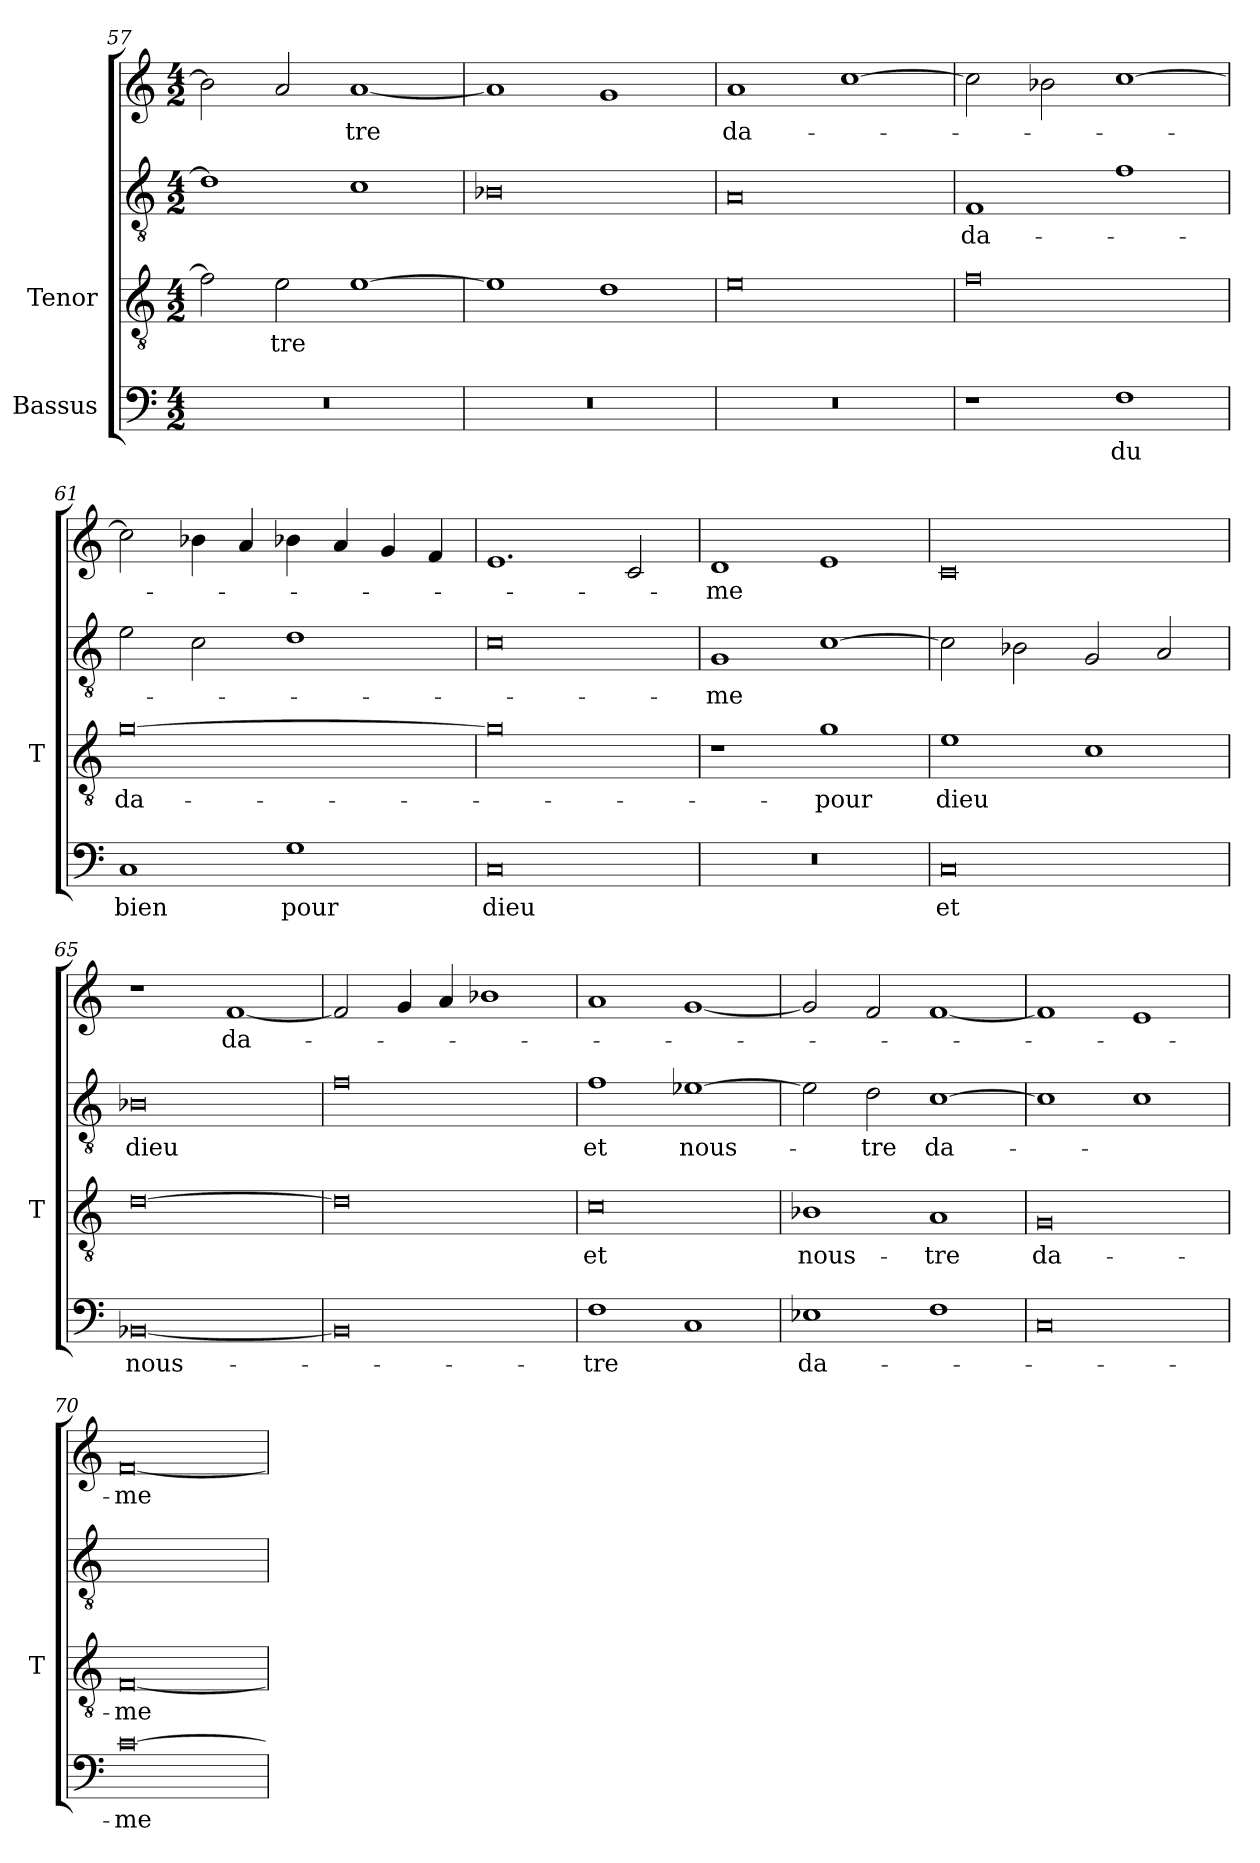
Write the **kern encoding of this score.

**kern	**text	**kern	**text	**kern	**text	**kern	**text
*part4	*part4	*part3	*part3	*part2	*part2	*part1	*part1
*staff4	*staff4	*staff3	*staff3	*staff2	*staff2	*staff1	*staff1
*I"Bassus	*	*I"Tenor	*	*	*	*	*
*	*	*I'T	*	*	*	*	*
*clefF4	*	*clefGv2	*	*clefGv2	*	*clefG2	*
*M4/2	*	*M4/2	*	*M4/2	*	*M4/2	*
=57	=57	=57	=57	=57	=57	=57	=57
0r	.	2f]	.	1d]	.	2b-]	.
.	.	2e	-tre	.	.	2a	.
.	.	[1e	.	1c	.	[1a	-tre
=58	=58	=58	=58	=58	=58	=58	=58
0r	.	1e]	.	0B-X	.	1a]	.
.	.	1d	.	.	.	1g	.
=59	=59	=59	=59	=59	=59	=59	=59
0r	.	0e	.	0A	.	1a	da-
.	.	.	.	.	.	[1cc	.
=60	=60	=60	=60	=60	=60	=60	=60
1r	.	0f	.	1F	da-	2cc]	.
.	.	.	.	.	.	2b-X	.
1F	-du	.	.	1f	.	[1cc	.
=61	=61	=61	=61	=61	=61	=61	=61
1C	-bien	[0g	da-	2e	.	2cc]	.
.	.	.	.	2c	.	4b-X	.
.	.	.	.	.	.	4a	.
1G	-pour	.	.	1d	.	4b-X	.
.	.	.	.	.	.	4a	.
.	.	.	.	.	.	4g	.
.	.	.	.	.	.	4f	.
=62	=62	=62	=62	=62	=62	=62	=62
0C	-dieu	0g]	.	0c	.	1.e	.
.	.	.	.	.	.	2c	.
=63	=63	=63	=63	=63	=63	=63	=63
0r	.	1r	.	1G	-me	1d	-me
.	.	1g	-pour	[1c	.	1e	.
=64	=64	=64	=64	=64	=64	=64	=64
0C	-et	1e	-dieu	2c]	.	0c	.
.	.	.	.	2B-X	.	.	.
.	.	1c	.	2G	.	.	.
.	.	.	.	2A	.	.	.
=65	=65	=65	=65	=65	=65	=65	=65
[0BB-X	nous-	[0d	.	0B-X	-dieu	1r	.
.	.	.	.	.	.	[1f	da-
=66	=66	=66	=66	=66	=66	=66	=66
0BB-]	.	0d]	.	0f	.	2f]	.
.	.	.	.	.	.	4g	.
.	.	.	.	.	.	4a	.
.	.	.	.	.	.	1b-X	.
=67	=67	=67	=67	=67	=67	=67	=67
1F	-tre	0c	-et	1f	-et	1a	.
1C	.	.	.	[1e-X	nous-	[1g	.
=68	=68	=68	=68	=68	=68	=68	=68
1E-X	da-	1B-X	nous-	2e-]	.	2g]	.
.	.	.	.	2d	-tre	2f	.
1F	.	1A	-tre	[1c	da-	[1f	.
=69	=69	=69	=69	=69	=69	=69	=69
0C	.	0G	da-	1c]	.	1f]	.
.	.	.	.	1c	.	1e	.
=70	=70	=70	=70	=70	=70	=70	=70
[0c	-me	[0F	-me	0ryy	.	[0f	-me
=	=	=	=	=	=	=	=
*-	*-	*-	*-	*-	*-	*-	*-
